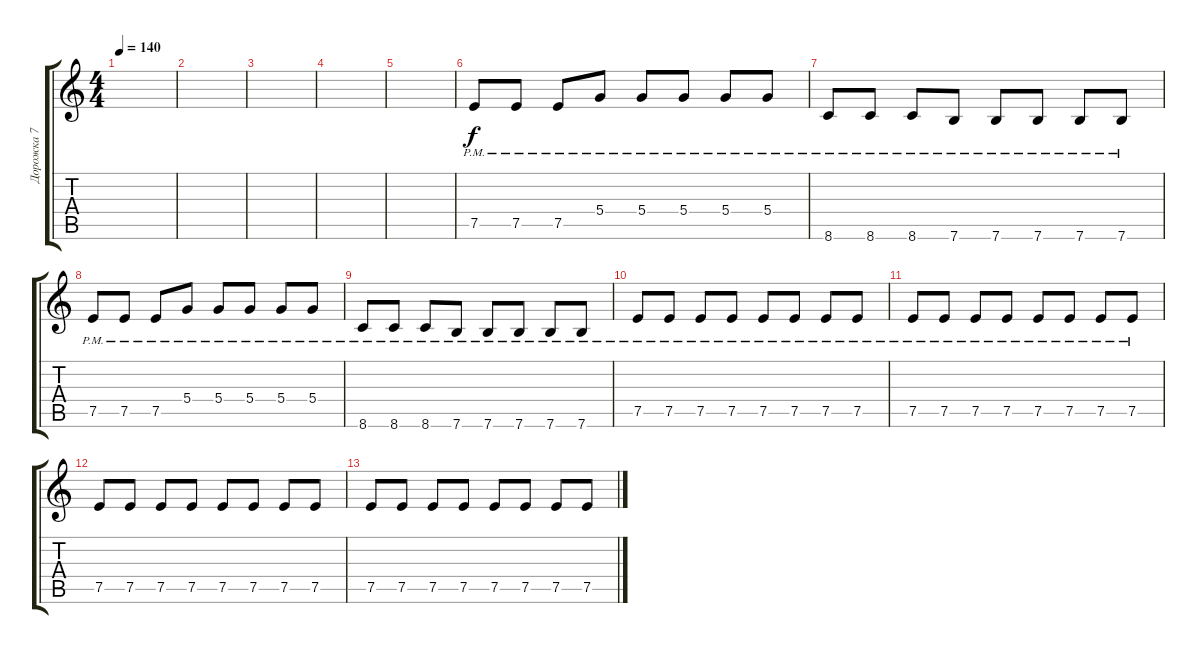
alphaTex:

\track ("Дорожка 7" "Дорожка 7") {instrument acousticguitarsteel}
\staff {score tabs}
\tuning (E4 B3 G3 D3 A2 E2) {hide}
\ts (4 4)
\tempo 140
\clef g2
\ks c
|
|
|
|
|
7.5{pm}.8{dy f} 7.5{pm}.8 7.5{pm}.8 5.4{pm}.8 5.4{pm}.8 5.4{pm}.8 5.4{pm}.8 5.4{pm}.8 |
8.6{pm}.8 8.6{pm}.8 8.6{pm}.8 7.6{pm}.8 7.6{pm}.8 7.6{pm}.8 7.6{pm}.8 7.6{pm}.8 |
7.5{pm}.8 7.5{pm}.8 7.5{pm}.8 5.4{pm}.8 5.4{pm}.8 5.4{pm}.8 5.4{pm}.8 5.4{pm}.8 |
8.6{pm}.8 8.6{pm}.8 8.6{pm}.8 7.6{pm}.8 7.6{pm}.8 7.6{pm}.8 7.6{pm}.8 7.6{pm}.8 |
7.5{pm}.8 7.5{pm}.8 7.5{pm}.8 7.5{pm}.8 7.5{pm}.8 7.5{pm}.8 7.5{pm}.8 7.5{pm}.8 |
7.5{pm}.8 7.5{pm}.8 7.5{pm}.8 7.5{pm}.8 7.5{pm}.8 7.5{pm}.8 7.5{pm}.8 7.5{pm}.8 |
7.5.8 7.5.8 7.5.8 7.5.8 7.5.8 7.5.8 7.5.8 7.5.8 |
7.5.8 7.5.8 7.5.8 7.5.8 7.5.8 7.5.8 7.5.8 7.5.8
